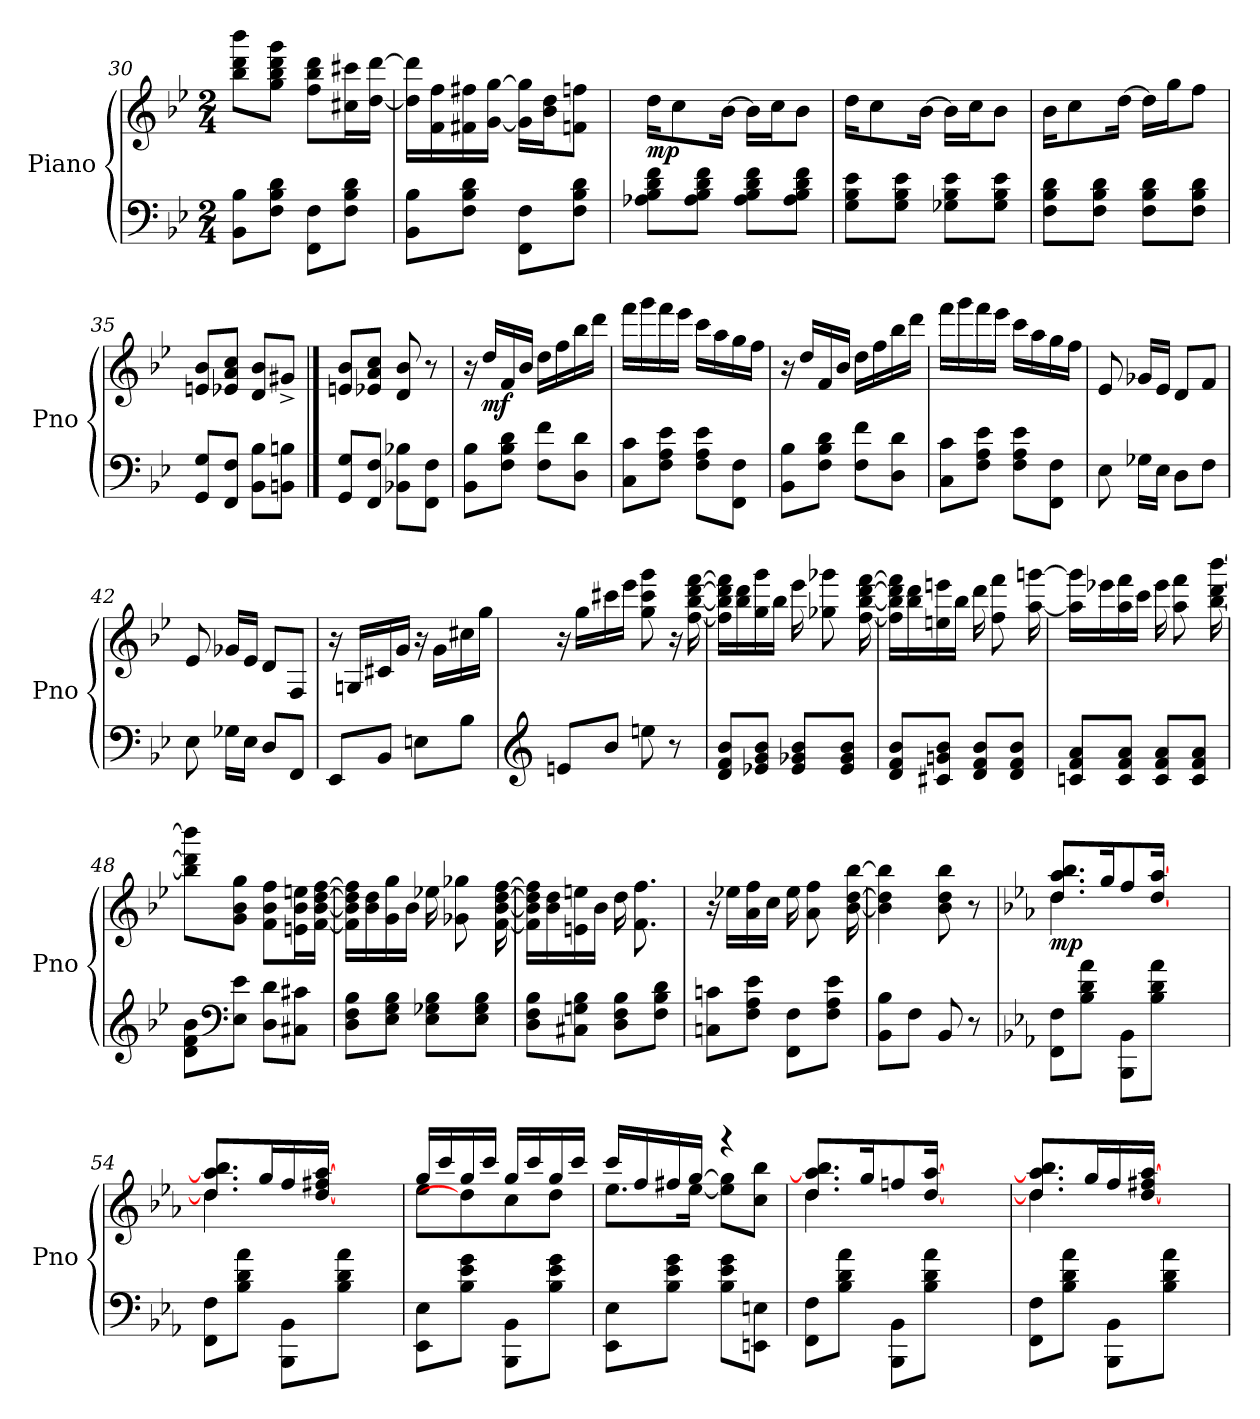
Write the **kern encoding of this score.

**kern	**kern	**dynam
*part2	*part1	*part1
*staff2	*staff1	*staff1
*I"Piano	*I"Piano	*
*I'Pno	*I'Pno	*
*clefF4	*clefG2	*
*k[b-e-]	*k[b-e-]	*
*M2/4	*M2/4	*
=30	=30	=30
8BB-\ 8B-\L	8bb-\ 8ddd\ 8bbb-\L	.
8F\ 8B-\ 8d\J	8gg\ 8bb-\ 8ddd\ 8ggg\J	.
8FF\ 8F\L	8ff\ 8bb-\ 8ddd\L	.
8F\ 8B-\ 8d\J	16cc#X\ 16ccc#X\L	.
.	[16dd\ [16ddd\JJ	.
=31	=31	=31
8BB-\ 8B-\L	16dd\] 16ddd\]LL	.
.	16f\ 16ff\	.
8F\ 8B-\ 8d\J	16f#X\ 16ff#X\	.
.	[16g\ [16gg\JJ	.
8FF\ 8F\L	16g\] 16gg\]LL	.
.	16b-\ 16dd\J	.
8F\ 8B-\ 8d\J	8fn\ 8ffn\J	.
!!LO:LB:g=z
=32	=32	=32
!	!	!LO:DY:b
8A-X\ 8B-\ 8d\ 8f\L	16dd\KL	mp
.	8cc\	.
8A-\ 8B-\ 8d\ 8f\J	.	.
.	[16b-\Jk	.
8A-\ 8B-\ 8d\ 8f\L	16b-\LL]	.
.	16cc\J	.
8A-\ 8B-\ 8d\ 8f\J	8b-\J	.
=33	=33	=33
8G\ 8B-\ 8e-\L	16dd\KL	.
.	8cc\	.
8G\ 8B-\ 8e-\J	.	.
.	[16b-\Jk	.
8G-X\ 8B-\ 8e-\L	16b-\LL]	.
.	16cc\J	.
8G-\ 8B-\ 8e-\J	8b-\J	.
=34	=34	=34
8F\ 8B-\ 8d\L	16b-\KL	.
.	8cc\	.
8F\ 8B-\ 8d\J	.	.
.	[16dd\Jk	.
8F\ 8B-\ 8d\L	16dd\LL]	.
.	16gg\J	.
!	!	!LO:DY:b
8F\ 8B-\ 8d\J	8ff\J	other-dynamics
=35	=35	=35
8GG/ 8G/L	8en/ 8b-/L	.
8FF/ 8F/J	8e-X/ 8a/ 8cc/J	.
8BB-\ 8B-\L	8d/ 8b-/L	.
8BBn\ 8Bn\J	8g#X^/J	.
==36	==36	==36
8GG/ 8G/L	8en/ 8b-/L	.
8FF/ 8F/J	8e-X/ 8a/ 8cc/J	.
8BB-X\ 8B-X\L	8d/ 8b-/	.
8FF\ 8F\J	8r	.
=37	=37	=37
8BB-\ 8B-\L	16r	.
!	!	!LO:DY:b
.	16dd/LL	mf
8F\ 8B-\ 8d\J	16f/	.
.	16b-/JJ	.
8F\ 8f\L	16dd\LL	.
.	16ff\	.
8D\ 8d\J	16bb-\	.
.	16ddd\JJ	.
!!LO:LB:g=z
=38	=38	=38
8C\ 8c\L	16fff\LL	.
.	16ggg\	.
8F\ 8A\ 8e-\J	16fff\	.
.	16eee-\JJ	.
8F\ 8A\ 8e-\L	16ccc\LL	.
.	16aa\	.
8FF\ 8F\J	16gg\	.
.	16ff\JJ	.
=39	=39	=39
8BB-\ 8B-\L	16r	.
.	16dd/LL	.
8F\ 8B-\ 8d\J	16f/	.
.	16b-/JJ	.
8F\ 8f\L	16dd\LL	.
.	16ff\	.
8D\ 8d\J	16bb-\	.
.	16ddd\JJ	.
=40	=40	=40
8C\ 8c\L	16fff\LL	.
.	16ggg\	.
8F\ 8A\ 8e-\J	16fff\	.
.	16eee-\JJ	.
8F\ 8A\ 8e-\L	16ccc\LL	.
.	16aa\	.
8FF\ 8F\J	16gg\	.
.	16ff\JJ	.
=41	=41	=41
8E-\	8e-/	.
16G-X\LL	16g-X/LL	.
16E-\JJ	16e-/JJ	.
8D\L	8d/L	.
8F\J	8f/J	.
=42	=42	=42
8E-\	8e-/	.
16G-X\LL	16g-X/LL	.
16E-\JJ	16e-/JJ	.
8D/L	8d/L	.
8FF/J	8F/J	.
!!LO:LB:g=z
=43	=43	=43
8EE-/L	16r	.
.	16Gn/LL	.
8BB-/J	16c#X/	.
.	16g/JJ	.
8En\L	16r	.
.	16g\LL	.
8B-\J	16cc#X\	.
.	16gg\JJ	.
=44	=44	=44
*clefG2	*	*
8en/L	16r	.
.	16gg\LL	.
8b-/J	16ccc#X\	.
.	16eee-\JJ	.
8een\	8gg\ 8ccc#\ 8ggg\	.
8r	16r	.
.	[16ff\ [16bb-\ [16ddd\ [16fff\	.
=45	=45	=45
8d/ 8f/ 8b-/L	16ff\] 16bb-\] 16ddd\] 16fff\]LL	.
.	16bb-\ 16ddd\	.
8e-X/ 8g/ 8b-/J	16gg\ 16ggg\	.
.	16bb-\JJ	.
8e-/ 8g-X/ 8b-/L	16eee-\	.
.	8gg-X\ 8ggg-X\	.
8e-/ 8g-/ 8b-/J	.	.
.	[16ff\ [16bb-\ [16ddd\ [16fff\	.
=46	=46	=46
8d/ 8f/ 8b-/L	16ff\] 16bb-\] 16ddd\] 16fff\]LL	.
.	16bb-\ 16ddd\	.
8c#X/ 8gn/ 8b-/J	16een\ 16eeen\	.
.	16bb-\JJ	.
8d/ 8f/ 8b-/L	16ddd\	.
.	8ff\ 8fff\	.
8d/ 8f/ 8b-/J	.	.
.	[16aa\ [16gggn\	.
!!LO:LB:g=z
=47	=47	=47
8cn/ 8f/ 8a/L	16aa\] 16ggg\]LL	.
.	16eee-X\	.
8c/ 8f/ 8a/J	16aa\ 16fff\	.
.	16ccc\JJ	.
8c/ 8f/ 8a/L	16eee-\	.
.	8aa\ 8fff\	.
8c/ 8f/ 8a/J	.	.
.	[16bb-\ [16ddd\ [16bbb-\	.
=48	=48	=48
8d\ 8f\ 8b-\L	8bb-\] 8ddd\] 8bbb-\]L	.
*clefF4	*	*
8E-\ 8e-\J	8g\ 8b-\ 8gg\J	.
8D\ 8d\L	8f\ 8b-\ 8ff\L	.
8C#X\ 8c#X\J	16en\ 16b-\ 16een\L	.
.	[16f\ [16b-\ [16dd\ [16ff\JJ	.
=49	=49	=49
8D\ 8F\ 8B-\L	16f\] 16b-\] 16dd\] 16ff\]LL	.
.	16b-\ 16dd\	.
8E-\ 8G\ 8B-\J	16g\ 16gg\	.
.	16b-\JJ	.
8E-\ 8G-X\ 8B-\L	16ee-X\	.
.	8g-X\ 8gg-X\	.
8E-\ 8G-\ 8B-\J	.	.
.	[16f\ [16b-\ [16dd\ [16ff\	.
=50	=50	=50
8D\ 8F\ 8B-\L	16f\] 16b-\] 16dd\] 16ff\]LL	.
.	16b-\ 16dd\	.
8C#X\ 8Gn\ 8B-\J	16en\ 16een\	.
.	16b-\JJ	.
8D\ 8F\ 8B-\L	16dd\	.
.	8.f\ 8.ff\	.
8F\ 8B-\ 8d\J	.	.
=51	=51	=51
8Cn\ 8cn\L	16r	.
.	16ee-X\LL	.
8F\ 8A\ 8e-\J	16a\ 16ff\	.
.	16cc\JJ	.
8FF\ 8F\L	16ee-\	.
.	8a\ 8ff\	.
8F\ 8A\ 8e-\J	.	.
.	[16b-\ [16dd\ [16bb-\	.
!!LO:LB:g=z
=52	=52	=52
8BB-\ 8B-\L	4b-\] 4dd\] 4bb-\]	.
8F\J	.	.
8BB-/	8b-\ 8dd\ 8bb-\	.
8r	8r	.
=53	=53	=53
*k[b-e-a-]	*k[b-e-a-]	*
*	*^	*
!	!	!	!LO:DY:b
8FF\ 8F\L	8.dd/ 8.aa-/ 8.bb-/L	4dd\	mp
8B-\ 8d\ 8a-\J	.	.	.
.	16gg/K	.	.
8BBB-\ 8BB-\L	8ff/	4ryy	.
8B-\ 8d\ 8a-\J	[16dd/ [16aa-/Jk	.	.
.	4ryy	.	.
8.ryy	.	8.ryy	.
=54	=54	=54	=54
8FF\ 8F\L	8.dd/] 8.aa-/] 8.bb-/L	4dd\	.
8B-\ 8d\ 8a-\J	.	.	.
.	16gg/L	.	.
8BBB-\ 8BB-\L	16ff/	4ryy	.
.	[16dd/ 16ff#X/ [16aa-/JJ	.	.
8B-\ 8d\ 8a-\J	4ryy	.	.
8ryy	.	8ryy	.
=55	=55	=55	=55
8EE-\ 8E-\L	16gg/LL	8ee-\L	.
.	16ccc/	.	.
8B-\ 8e-\ 8g\J	16gg/	8dd\]	.
.	16ccc/JJ	.	.
8BBB-\ 8BB-\L	16gg/LL	8cc\	.
.	16ccc/	.	.
8B-\ 8e-\ 8g\J	16gg/	8dd\J	.
.	16ccc/JJ	.	.
=56	=56	=56	=56
8EE-\ 8E-\L	16ccc/LL	8.ee-\L	.
.	16ff/	.	.
8B-\ 8e-\ 8g\J	16ff#X/	.	.
.	[16gg/JJ	[16ee-\Jk	.
8B-\ 8e-\ 8g\L	4r	8ee-\] 8gg\]L	.
8EEn\ 8En\J	.	8cc\ 8bb-\J	.
!!LO:PB:g=z	!!
=57	=57	=57	=57
8FF\ 8F\L	8.dd/ 8.aa-/] 8.bb-/L	4dd\	.
8B-\ 8d\ 8a-\J	.	.	.
.	16gg/K	.	.
8BBB-\ 8BB-\L	8ffn/	4ryy	.
8B-\ 8d\ 8a-\J	[16dd/ [16aa-/Jk	.	.
.	4ryy	.	.
8.ryy	.	8.ryy	.
=58	=58	=58	=58
8FF\ 8F\L	8.dd/] 8.aa-/] 8.bb-/L	4dd\	.
8B-\ 8d\ 8a-\J	.	.	.
.	16gg/L	.	.
8BBB-\ 8BB-\L	16ff/	4ryy	.
.	[16dd/ 16ff#X/ [16aa-/JJ	.	.
8B-\ 8d\ 8a-\J	4ryy	.	.
8ryy	.	8ryy	.
*	*v	*v	*
=	=	=
*-	*-	*-
